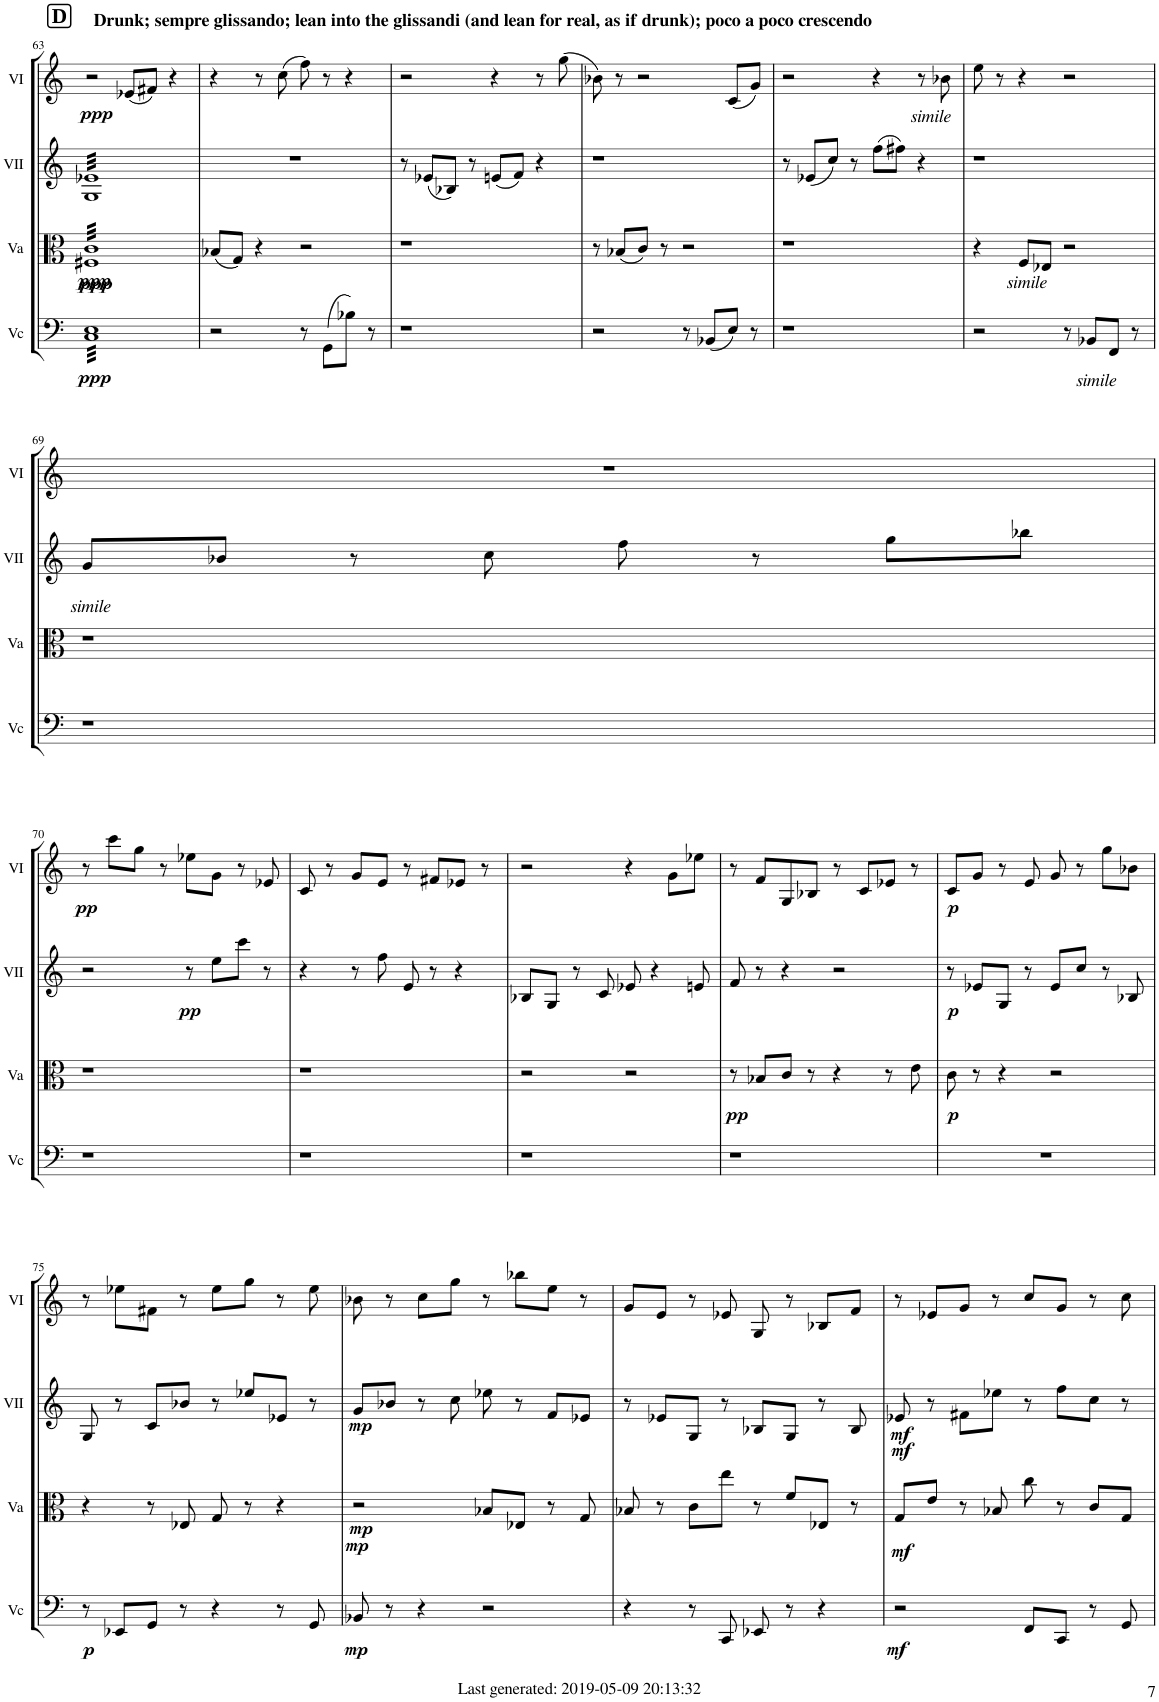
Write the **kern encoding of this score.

**kern	**dynam	**kern	**dynam	**kern	**dynam	**kern	**dynam
*part4	*part4	*part3	*part3	*part2	*part2	*part1	*part1
*staff4	*staff4	*staff3	*staff3	*staff2	*staff2	*staff1	*staff1
*I"Vc	*	*I"Va	*	*I"VII	*	*I"VI	*
*I'Vc	*	*I'Va	*	*I'VII	*	*I'VI	*
!!LO:PB:g=z
*clefF4	*	*clefC3	*	*clefG2	*	*clefG2	*
*k[]	*	*k[]	*	*k[]	*	*k[]	*
*M4/4	*	*M4/4	*	*M4/4	*	*M4/4	*
!!LO:REH:place=s1:a:B:cj:fs=14.284:t=D
=63	=63	=63	=63	=63	=63	=63	=63
!	!LO:DY:b	!	!LO:DY:b	!	!	!	!
!	!	!	!LO:DY:n=1:b	!	!	!	!LO:DY:b
*tremolo	*	*	*	*	*	*	*
*	*	*tremolo	*	*	*	*	*
*	*	*	*	*tremolo	*	*	*
32C 32ELLL	ppp	32F#X 32cLLL	ppp ppp	32G 32e-XLLL	.	2r	ppp
32C 32E	.	32F#X 32c	.	32G 32e-X	.	.	.
32C 32E	.	32F#X 32c	.	32G 32e-X	.	.	.
32C 32E	.	32F#X 32c	.	32G 32e-X	.	.	.
32C 32E	.	32F#X 32c	.	32G 32e-X	.	.	.
32C 32E	.	32F#X 32c	.	32G 32e-X	.	.	.
32C 32E	.	32F#X 32c	.	32G 32e-X	.	.	.
32C 32E	.	32F#X 32c	.	32G 32e-X	.	.	.
32C 32E	.	32F#X 32c	.	32G 32e-X	.	.	.
32C 32E	.	32F#X 32c	.	32G 32e-X	.	.	.
32C 32E	.	32F#X 32c	.	32G 32e-X	.	.	.
32C 32E	.	32F#X 32c	.	32G 32e-X	.	.	.
32C 32E	.	32F#X 32c	.	32G 32e-X	.	.	.
32C 32E	.	32F#X 32c	.	32G 32e-X	.	.	.
32C 32E	.	32F#X 32c	.	32G 32e-X	.	.	.
32C 32E	.	32F#X 32c	.	32G 32e-X	.	.	.
!	!	!	!	!	!	!LO:TX:a:B:t=Drunk; sempre glissando; lean into the glissandi (and lean for real, as if drunk); poco a poco crescendo	!
32C 32E	.	32F#X 32c	.	32G 32e-X	.	(8e-X/L	.
32C 32E	.	32F#X 32c	.	32G 32e-X	.	.	.
32C 32E	.	32F#X 32c	.	32G 32e-X	.	.	.
32C 32E	.	32F#X 32c	.	32G 32e-X	.	.	.
32C 32E	.	32F#X 32c	.	32G 32e-X	.	8f#X/J)	.
32C 32E	.	32F#X 32c	.	32G 32e-X	.	.	.
32C 32E	.	32F#X 32c	.	32G 32e-X	.	.	.
32C 32E	.	32F#X 32c	.	32G 32e-X	.	.	.
32C 32E	.	32F#X 32c	.	32G 32e-X	.	4r	.
32C 32E	.	32F#X 32c	.	32G 32e-X	.	.	.
32C 32E	.	32F#X 32c	.	32G 32e-X	.	.	.
32C 32E	.	32F#X 32c	.	32G 32e-X	.	.	.
32C 32E	.	32F#X 32c	.	32G 32e-X	.	.	.
32C 32E	.	32F#X 32c	.	32G 32e-X	.	.	.
32C 32E	.	32F#X 32c	.	32G 32e-X	.	.	.
32C 32EJJJ	.	32F#X 32cJJJ	.	32G 32e-XJJJ	.	.	.
*	*	*	*	*Xtremolo	*	*	*
*	*	*Xtremolo	*	*	*	*	*
*Xtremolo	*	*	*	*	*	*	*
=64	=64	=64	=64	=64	=64	=64	=64
2r	.	(8B-X/L	.	1r	.	4r	.
.	.	8G/J)	.	.	.	.	.
.	.	4r	.	.	.	8r	.
.	.	.	.	.	.	(8cc\	.
8r	.	2r	.	.	.	8ff\)	.
(8GG\L	.	.	.	.	.	8r	.
8B-X\J)	.	.	.	.	.	4r	.
8r	.	.	.	.	.	.	.
=65	=65	=65	=65	=65	=65	=65	=65
1r	.	1r	.	8r	.	2r	.
.	.	.	.	(8e-X/L	.	.	.
.	.	.	.	8B-X/J)	.	.	.
.	.	.	.	8r	.	.	.
.	.	.	.	(8en/L	.	4r	.
.	.	.	.	8f/J)	.	.	.
.	.	.	.	4r	.	8r	.
.	.	.	.	.	.	(8gg\	.
=66	=66	=66	=66	=66	=66	=66	=66
2r	.	8r	.	1r	.	8b-X\)	.
.	.	(8B-X/L	.	.	.	8r	.
.	.	8c/J)	.	.	.	2r	.
.	.	8r	.	.	.	.	.
8r	.	2r	.	.	.	.	.
(8BB-X/L	.	.	.	.	.	.	.
8E/J)	.	.	.	.	.	(8c/L	.
8r	.	.	.	.	.	8g/J)	.
=67	=67	=67	=67	=67	=67	=67	=67
1r	.	1r	.	8r	.	2r	.
.	.	.	.	(8e-X/L	.	.	.
.	.	.	.	8cc/J)	.	.	.
.	.	.	.	8r	.	.	.
.	.	.	.	(8ff\L	.	4r	.
.	.	.	.	8ff#X\J)	.	.	.
.	.	.	.	4r	.	8r	.
!	!	!	!	!	!	!LO:TX:b:i:t=simile	!
.	.	.	.	.	.	8b-X\	.
=68	=68	=68	=68	=68	=68	=68	=68
2r	.	4r	.	1r	.	8ee\	.
.	.	.	.	.	.	8r	.
!	!	!LO:TX:b:i:t=simile	!	!	!	!	!
.	.	8F/L	.	.	.	4r	.
.	.	8E-X/J	.	.	.	.	.
8r	.	2r	.	.	.	2r	.
!LO:TX:b:i:t=simile	!	!	!	!	!	!	!
8BB-X/L	.	.	.	.	.	.	.
8FF/J	.	.	.	.	.	.	.
8r	.	.	.	.	.	.	.
!!LO:LB:g=z
=69	=69	=69	=69	=69	=69	=69	=69
!	!	!	!	!LO:TX:b:i:t=simile	!	!	!
1r	.	1r	.	8g/L	.	1r	.
.	.	.	.	8b-X/J	.	.	.
.	.	.	.	8r	.	.	.
.	.	.	.	8cc\	.	.	.
.	.	.	.	8ff\	.	.	.
.	.	.	.	8r	.	.	.
.	.	.	.	8gg\L	.	.	.
.	.	.	.	8bb-X\J	.	.	.
!!LO:LB:g=z
=70	=70	=70	=70	=70	=70	=70	=70
!	!	!	!	!	!	!	!LO:DY:b
1r	.	1r	.	2r	.	8r	pp
.	.	.	.	.	.	8ccc\L	.
.	.	.	.	.	.	8gg\J	.
.	.	.	.	.	.	8r	.
!	!	!	!	!	!LO:DY:b	!	!
.	.	.	.	8r	pp	8ee-X\L	.
.	.	.	.	8ee\L	.	8g\J	.
.	.	.	.	8ccc\J	.	8r	.
.	.	.	.	8r	.	8e-X/	.
=71	=71	=71	=71	=71	=71	=71	=71
1r	.	1r	.	4r	.	8c/	.
.	.	.	.	.	.	8r	.
.	.	.	.	8r	.	8g/L	.
.	.	.	.	8ff\	.	8e/J	.
.	.	.	.	8e/	.	8r	.
.	.	.	.	8r	.	8f#X/L	.
.	.	.	.	4r	.	8e-X/J	.
.	.	.	.	.	.	8r	.
=72	=72	=72	=72	=72	=72	=72	=72
1r	.	2r	.	8B-X/L	.	2r	.
.	.	.	.	8G/J	.	.	.
.	.	.	.	8r	.	.	.
.	.	.	.	8c/	.	.	.
.	.	2r	.	8e-X/	.	4r	.
.	.	.	.	4r	.	.	.
.	.	.	.	.	.	8g\L	.
.	.	.	.	8en/	.	8ee-X\J	.
=73	=73	=73	=73	=73	=73	=73	=73
!	!	!	!LO:DY:b	!	!	!	!
1r	.	8r	pp	8f/	.	8r	.
.	.	8B-X/L	.	8r	.	8f/L	.
.	.	8c/J	.	4r	.	8G/	.
.	.	8r	.	.	.	8B-X/J	.
.	.	4r	.	2r	.	8r	.
.	.	.	.	.	.	8c/L	.
.	.	8r	.	.	.	8e-X/J	.
.	.	8e\	.	.	.	8r	.
=74	=74	=74	=74	=74	=74	=74	=74
!	!	!	!LO:DY:b	!	!LO:DY:b	!	!LO:DY:b
1r	.	8c\	p	8r	p	8c/L	p
.	.	8r	.	8e-X/L	.	8g/J	.
.	.	4r	.	8G/J	.	8r	.
.	.	.	.	8r	.	8e/	.
.	.	2r	.	8e-/L	.	8g/	.
.	.	.	.	8cc/J	.	8r	.
.	.	.	.	8r	.	8gg\L	.
.	.	.	.	8B-X/	.	8b-X\J	.
!!LO:LB:g=z
=75	=75	=75	=75	=75	=75	=75	=75
!	!LO:DY:b	!	!	!	!	!	!
8r	p	4r	.	8G/	.	8r	.
8EE-X/L	.	.	.	8r	.	8ee-X\L	.
8GG/J	.	8r	.	8c/L	.	8f#X\J	.
8r	.	8E-X/	.	8b-X/J	.	8r	.
4r	.	8G/	.	8r	.	8ee-\L	.
.	.	8r	.	8ee-X/L	.	8gg\J	.
8r	.	4r	.	8e-X/J	.	8r	.
8GG/	.	.	.	8r	.	8ee-\	.
=76	=76	=76	=76	=76	=76	=76	=76
!	!LO:DY:b	!	!LO:DY:b	!	!	!	!
!	!	!	!LO:DY:n=1:b	!	!LO:DY:b	!	!
8BB-X/	mp	2r	mp mp	8g/L	mp	8b-X\	.
8r	.	.	.	8b-X/J	.	8r	.
4r	.	.	.	8r	.	8cc\L	.
.	.	.	.	8cc\	.	8gg\J	.
2r	.	8B-X/L	.	8ee-X\	.	8r	.
.	.	8E-X/J	.	8r	.	8bb-X\L	.
.	.	8r	.	8f/L	.	8ee\J	.
.	.	8G/	.	8e-X/J	.	8r	.
=77	=77	=77	=77	=77	=77	=77	=77
4r	.	8B-X/	.	8r	.	8g/L	.
.	.	8r	.	8e-X/L	.	8e/J	.
8r	.	8c\L	.	8G/J	.	8r	.
8CC/	.	8ee\J	.	8r	.	8e-X/	.
8EE-X/	.	8r	.	8B-X/L	.	8G/	.
8r	.	8f/L	.	8G/J	.	8r	.
4r	.	8E-X/J	.	8r	.	8B-X/L	.
.	.	8r	.	8B-/	.	8f/J	.
=78	=78	=78	=78	=78	=78	=78	=78
!	!LO:DY:b	!	!LO:DY:b	!	!LO:DY:b	!	!
!	!	!	!	!	!LO:DY:n=1:b	!	!
2r	mf	8G/L	mf	8e-X/	mf mf	8r	.
.	.	8e/J	.	8r	.	8e-X/L	.
.	.	8r	.	8f#X\L	.	8g/J	.
.	.	8B-X/	.	8ee-X\J	.	8r	.
8FF/L	.	8cc\	.	8r	.	8cc/L	.
8CC/J	.	8r	.	8ff\L	.	8g/J	.
8r	.	8c/L	.	8cc\J	.	8r	.
8GG/	.	8G/J	.	8r	.	8cc\	.
=	=	=	=	=	=	=	=
*-	*-	*-	*-	*-	*-	*-	*-
